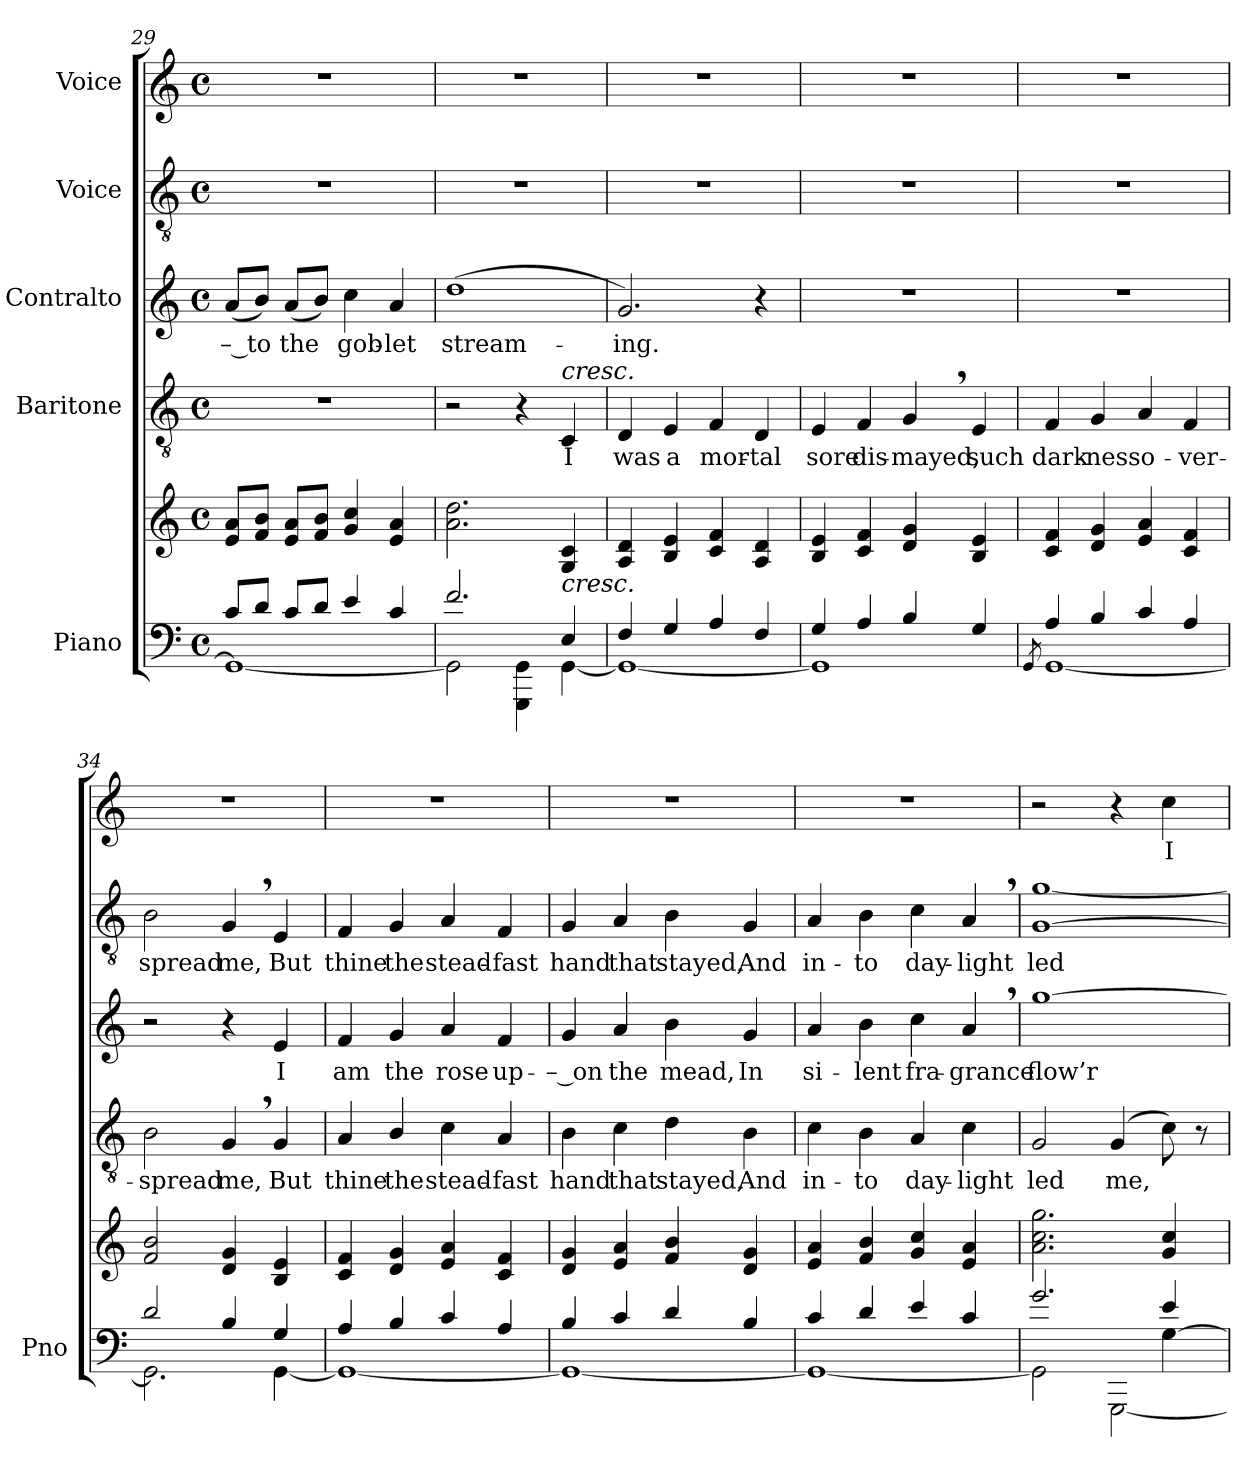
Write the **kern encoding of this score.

**kern	**kern	**kern	**text	**kern	**text	**kern	**text	**kern	**text
*part5	*part5	*part4	*part4	*part3	*part3	*part2	*part2	*part1	*part1
*staff6	*staff5	*staff4	*staff4	*staff3	*staff3	*staff2	*staff2	*staff1	*staff1
*I"Piano	*	*I"Baritone	*	*I"Contralto	*	*I"Voice	*	*I"Voice	*
*I'Pno	*	*	*	*	*	*	*	*	*
!!LO:LB:g=z
*clefF4	*clefG2	*clefGv2	*	*clefG2	*	*clefGv2	*	*clefG2	*
*k[]	*k[]	*k[]	*	*k[]	*	*k[]	*	*k[]	*
*M4/4	*M4/4	*M4/4	*	*M4/4	*	*M4/4	*	*M4/4	*
*met(c)	*met(c)	*met(c)	*	*met(c)	*	*met(c)	*	*met(c)	*
=29	=29	=29	=29	=29	=29	=29	=29	=29	=29
*^	*	*	*	*	*	*	*	*	*
!	!	!	!	!	!LO:TX:a:color=#FFFFFF:t=.	!	!	!	!	!
!	!	!LO:TX:a:color=#FFFFFF:t=.	!	!	!	!	!	!	!	!
!LO:TX:a:color=#FFFFFF:t=.	!	!	!	!	!	!	!	!	!	!
!	!	!	!	!	!	!LO:LY:b	!	!	!	!
8c/L	1GG_	8e/ 8a/L	1r	.	(8a/L	-– to	1r	.	1r	.
8d/J	.	8f/ 8b/J	.	.	8b/J)	.	.	.	.	.
!	!	!	!	!	!	!LO:LY:b	!	!	!	!
8c/L	.	8e/ 8a/L	.	.	(8a/L	the	.	.	.	.
8d/J	.	8f/ 8b/J	.	.	8b/J)	.	.	.	.	.
!	!	!	!	!	!	!LO:LY:b	!	!	!	!
4e/	.	4g/ 4cc/	.	.	4cc\	gob-	.	.	.	.
!	!	!	!	!	!	!LO:LY:b	!	!	!	!
4c/	.	4e/ 4a/	.	.	4a/	-let	.	.	.	.
=30	=30	=30	=30	=30	=30	=30	=30	=30	=30	=30
!	!	!	!	!	!	!LO:LY:b	!	!	!	!
*	*	*	*	*	*^	*	*	*	*	*
2.f/	2GG\]	2.a\ 2.dd\	2r	.	(1dd	2ryy	stream-	1r	.	1r	.
.	4GGG\ 4GG\	.	4r	.	.	2ryy	.	.	.	.	.
!	!	!	!LO:TX:a:i:t=cresc.	!	!	!	!	!	!	!	!
!	!	!LO:TX:b:i:t=cresc.	!	!	!	!	!	!	!	!	!
!	!	!	!	!LO:LY:b	!	!	!	!	!	!	!
4E/	[4GG\	4G/ 4c/	4C/	I	.	.	.	.	.	.	.
*	*	*	*	*	*v	*v	*	*	*	*	*
=31	=31	=31	=31	=31	=31	=31	=31	=31	=31	=31
!	!	!LO:TX:a:color=#FFFFFF:t=.	!	!	!	!	!	!	!	!
!LO:TX:a:color=#FFFFFF:t=.	!	!	!	!	!	!	!	!	!	!
!	!	!	!	!LO:LY:b	!	!LO:LY:b	!	!	!	!
4F/	1GG_	4A/ 4d/	4D/	was	2.g/)	-ing.	1r	.	1r	.
!	!	!	!	!LO:LY:b	!	!	!	!	!	!
4G/	.	4B/ 4e/	4E/	a	.	.	.	.	.	.
!	!	!	!	!LO:LY:b	!	!	!	!	!	!
4A/	.	4c/ 4f/	4F/	mor-	.	.	.	.	.	.
!	!	!	!	!LO:LY:b	!	!	!	!	!	!
4F/	.	4A/ 4d/	4D/	-tal	4r	.	.	.	.	.
!!LO:LB:g=z
=32	=32	=32	=32	=32	=32	=32	=32	=32	=32	=32
!	!	!	!	!	!LO:TX:a:color=#FFFFFF:t=.	!	!	!	!	!
!	!	!	!LO:TX:a:color=#FFFFFF:t=.	!	!	!	!	!	!	!
!	!	!	!	!LO:LY:b	!	!	!	!	!	!
4G/	1GG]	4B/ 4e/	4E/	sore	1r	.	1r	.	1r	.
!	!	!	!	!LO:LY:b	!	!	!	!	!	!
4A/	.	4c/ 4f/	4F/	dis-	.	.	.	.	.	.
!	!	!	!	!LO:LY:b	!	!	!	!	!	!
4B/	.	4d/ 4g/	4G,/	-mayed,	.	.	.	.	.	.
!	!	!	!	!LO:LY:b	!	!	!	!	!	!
4G/	.	4B/ 4e/	4E/	such	.	.	.	.	.	.
=33	=33	=33	=33	=33	=33	=33	=33	=33	=33	=33
8qGG/	.	.	.	.	.	.	.	.	.	.
!	!	!	!	!LO:LY:b	!	!	!	!	!	!
4A/	[1GG	4c/ 4f/	4F/	dark-	1r	.	1r	.	1r	.
!	!	!	!	!LO:LY:b	!	!	!	!	!	!
4B/	.	4d/ 4g/	4G/	-ness	.	.	.	.	.	.
!	!	!	!	!LO:LY:b	!	!	!	!	!	!
4c/	.	4e/ 4a/	4A/	o-	.	.	.	.	.	.
!	!	!	!	!LO:LY:b	!	!	!	!	!	!
4A/	.	4c/ 4f/	4F/	-ver-	.	.	.	.	.	.
!!LO:PB:g=z
=34	=34	=34	=34	=34	=34	=34	=34	=34	=34	=34
!	!	!	!	!	!	!	!	!	!LO:TX:a:color=#FFFFFF:t=.	!
!	!	!	!LO:TX:a:color=#FFFFFF:t=.	!	!	!	!	!	!	!
!	!	!LO:TX:a:color=#FFFFFF:t=.	!	!	!	!	!	!	!	!
!LO:TX:a:color=#FFFFFF:t=.	!	!	!	!	!	!	!	!	!	!
!	!	!	!	!LO:LY:b	!	!	!	!LO:LY:b	!	!
2d/	2.GG\]	2f/ 2b/	2B\	-spread	2r	.	2B\	spread	1r	.
!	!	!	!	!LO:LY:b	!	!	!	!LO:LY:b	!	!
4B/	.	4d/ 4g/	4G,/	me,	4r	.	4G,/	me,	.	.
!	!	!	!	!LO:LY:b	!	!LO:LY:b	!	!LO:LY:b	!	!
4G/	[4GG\	4B/ 4e/	4G/	But	4e/	I	4E/	But	.	.
=35	=35	=35	=35	=35	=35	=35	=35	=35	=35	=35
!	!	!	!	!	!	!	!	!	!LO:TX:a:color=#FFFFFF:t=.	!
!	!	!	!	!LO:LY:b	!	!LO:LY:b	!	!LO:LY:b	!	!
4A/	1GG_	4c/ 4f/	4A/	thine	4f/	am	4F/	thine	1r	.
!	!	!	!	!LO:LY:b	!	!LO:LY:b	!	!LO:LY:b	!	!
4B/	.	4d/ 4g/	4B/	the	4g/	the	4G/	the	.	.
!	!	!	!	!LO:LY:b	!	!LO:LY:b	!	!LO:LY:b	!	!
4c/	.	4e/ 4a/	4c\	stead-	4a/	rose	4A/	stead-	.	.
!	!	!	!	!LO:LY:b	!	!LO:LY:b	!	!LO:LY:b	!	!
4A/	.	4c/ 4f/	4A/	-fast	4f/	up-	4F/	-fast	.	.
!!LO:LB:g=z
=36	=36	=36	=36	=36	=36	=36	=36	=36	=36	=36
!	!	!	!	!	!	!	!	!	!LO:TX:a:color=#FFFFFF:t=.	!
!	!	!	!	!	!LO:TX:a:color=#FFFFFF:t=.	!	!	!	!	!
!	!	!	!LO:TX:a:color=#FFFFFF:t=.	!	!	!	!	!	!	!
!	!	!	!	!LO:LY:b	!	!LO:LY:b	!	!LO:LY:b	!	!
4B/	1GG_	4d/ 4g/	4B\	hand	4g/	-– on	4G/	hand	1r	.
!	!	!	!	!LO:LY:b	!	!LO:LY:b	!	!LO:LY:b	!	!
4c/	.	4e/ 4a/	4c\	that	4a/	the	4A/	that	.	.
!	!	!	!	!LO:LY:b	!	!LO:LY:b	!	!LO:LY:b	!	!
4d/	.	4f/ 4b/	4d\	stayed,	4b\	mead,	4B\	stayed,	.	.
!	!	!	!	!LO:LY:b	!	!LO:LY:b	!	!LO:LY:b	!	!
4B/	.	4d/ 4g/	4B\	And	4g/	In	4G/	And	.	.
=37	=37	=37	=37	=37	=37	=37	=37	=37	=37	=37
!	!	!	!	!	!	!	!	!	!LO:TX:a:color=#FFFFFF:t=.	!
!	!	!LO:TX:a:color=#FFFFFF:t=.	!	!	!	!	!	!	!	!
!LO:TX:a:color=#FFFFFF:t=.	!	!	!	!	!	!	!	!	!	!
!	!	!	!	!LO:LY:b	!	!LO:LY:b	!	!LO:LY:b	!	!
4c/	1GG_	4e/ 4a/	4c\	in-	4a/	si-	4A/	in-	1r	.
!	!	!	!	!LO:LY:b	!	!LO:LY:b	!	!LO:LY:b	!	!
4d/	.	4f/ 4b/	4B\	-to	4b\	-lent	4B\	-to	.	.
!	!	!	!	!LO:LY:b	!	!LO:LY:b	!	!LO:LY:b	!	!
4e/	.	4g/ 4cc/	4A/	day-	4cc\	fra-	4c\	day-	.	.
!	!	!	!	!LO:LY:b	!	!LO:LY:b	!	!LO:LY:b	!	!
4c/	.	4e/ 4a/	4c\	-light	4a,/	-grance	4A,/	-light	.	.
=38	=38	=38	=38	=38	=38	=38	=38	=38	=38	=38
*	*^	*	*	*	*	*	*	*	*	*
!	!	!	!	!	!LO:LY:b	!	!LO:LY:b	!	!LO:LY:b	!	!
*	*	*	*	*	*	*	*	*^	*	*	*
2.g/	2GG\]	2.ryy	2.a\ 2.cc\ 2.gg\	2G/	led	[1gg	flow’r-	[<1G	[>1g!	led	2r	.
!	!	!	!	!	!LO:LY:b	!	!	!	!	!	!	!
.	[2GGG\	.	.	(4G/	me,	.	.	.	.	.	4r	.
!	!	!	!	!	!	!	!	!	!	!	!	!LO:LY:b
4e/	.	[<4G\	4g/ 4cc/	8c\)	.	.	.	.	.	.	4cc\	I
.	.	.	.	8r	.	.	.	.	.	.	.	.
*v	*v	*v	*	*	*	*	*	*v	*v	*	*	*
=	=	=	=	=	=	=	=	=	=
*-	*-	*-	*-	*-	*-	*-	*-	*-	*-
